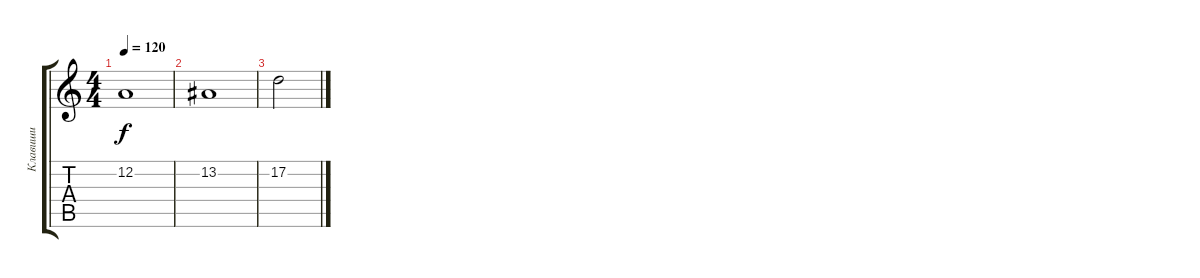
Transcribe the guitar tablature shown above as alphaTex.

\track ("Клавиши" "Клавиши") {instrument stringensemble2}
\staff {score tabs}
\tuning (D4 A3 F3 C3 G2 C2) {hide}
\ts (4 4)
\tempo 120
\clef g2
\ks c
12.2.1{dy f} |
13.2.1 |
17.2.2
